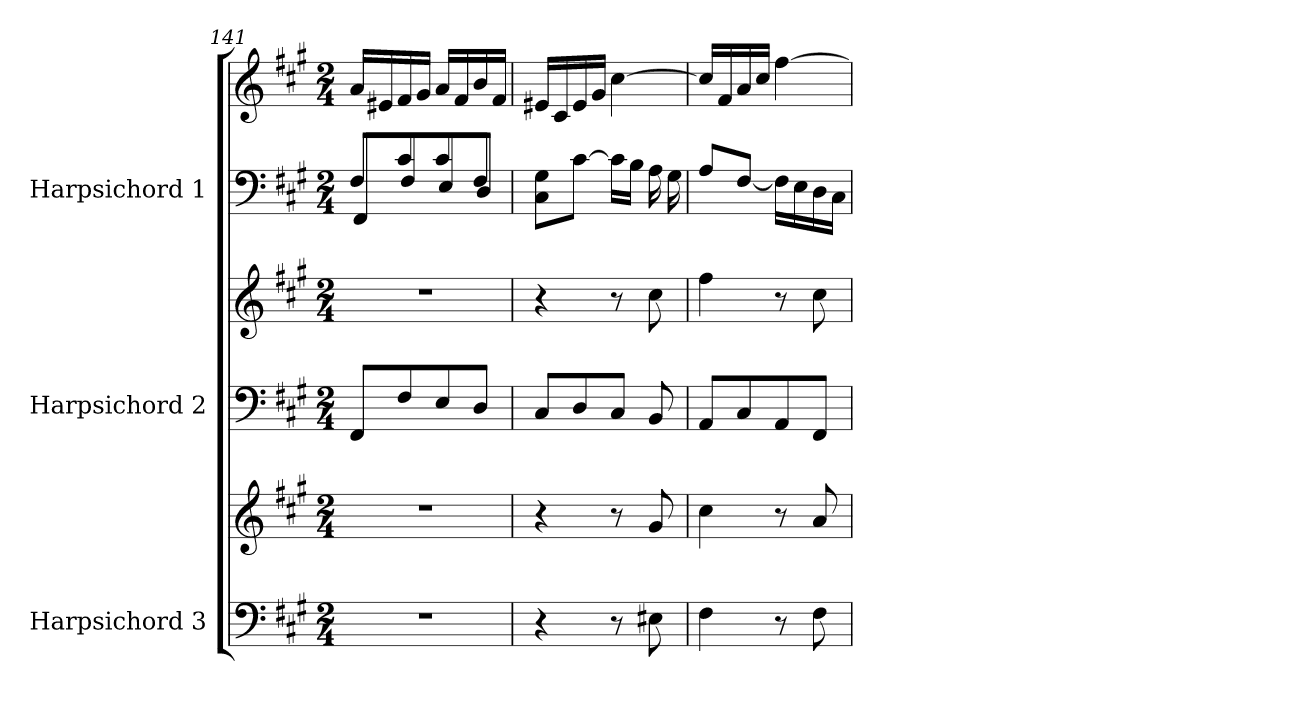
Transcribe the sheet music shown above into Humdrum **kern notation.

**kern	**kern	**kern	**kern	**kern	**kern
*part3	*part3	*part2	*part2	*part1	*part1
*staff6	*staff5	*staff4	*staff3	*staff2	*staff1
*I"Harpsichord 3	*	*I"Harpsichord 2	*	*I"Harpsichord 1	*
*I'Hp	*	*I'Hp	*	*I'Hp	*
*clefF4	*clefG2	*clefF4	*clefG2	*clefF4	*clefG2
*k[f#c#g#]	*k[f#c#g#]	*k[f#c#g#]	*k[f#c#g#]	*k[f#c#g#]	*k[f#c#g#]
*M2/4	*M2/4	*M2/4	*M2/4	*M2/4	*M2/4
=141	=141	=141	=141	=141	=141
*	*	*	*	*^	*
2r	2r	8FF#/L	2r	8F#/L	8FF#/L	16a/LL
.	.	.	.	.	.	16e#X/
.	.	8F#/	.	8c#/	8F#/	16f#/
.	.	.	.	.	.	16g#/JJ
.	.	8E/	.	8c#/	8E/	16a/LL
.	.	.	.	.	.	16f#/
.	.	8D/J	.	8F#/J	8D/J	16b/
.	.	.	.	.	.	16f#/JJ
*	*	*	*	*v	*v	*
=142	=142	=142	=142	=142	=142
4r	4r	8C#/L	4r	8C#\ 8G#\L	16e#X/LL
.	.	.	.	.	16c#/
.	.	8D/	.	[8c#\J	16e#/
.	.	.	.	.	16g#/JJ
8r	8r	8C#/J	8r	16c#\LL]	[4cc#\
.	.	.	.	16B\JJ	.
8E#X\	8g#/	8BB/	8cc#\	16A\	.
.	.	.	.	16G#\	.
=143	=143	=143	=143	=143	=143
4F#\	4cc#\	8AA/L	4ff#\	8A/L	16cc#/LL]
.	.	.	.	.	16f#/
.	.	8C#/	.	[8F#/J	16a/
.	.	.	.	.	16cc#/JJ
8r	8r	8AA/	8r	16F#\LL]	[4ff#\
.	.	.	.	16E\	.
8F#\	8a/	8FF#/J	8cc#\	16D\	.
.	.	.	.	16C#\JJ	.
=	=	=	=	=	=
*-	*-	*-	*-	*-	*-
